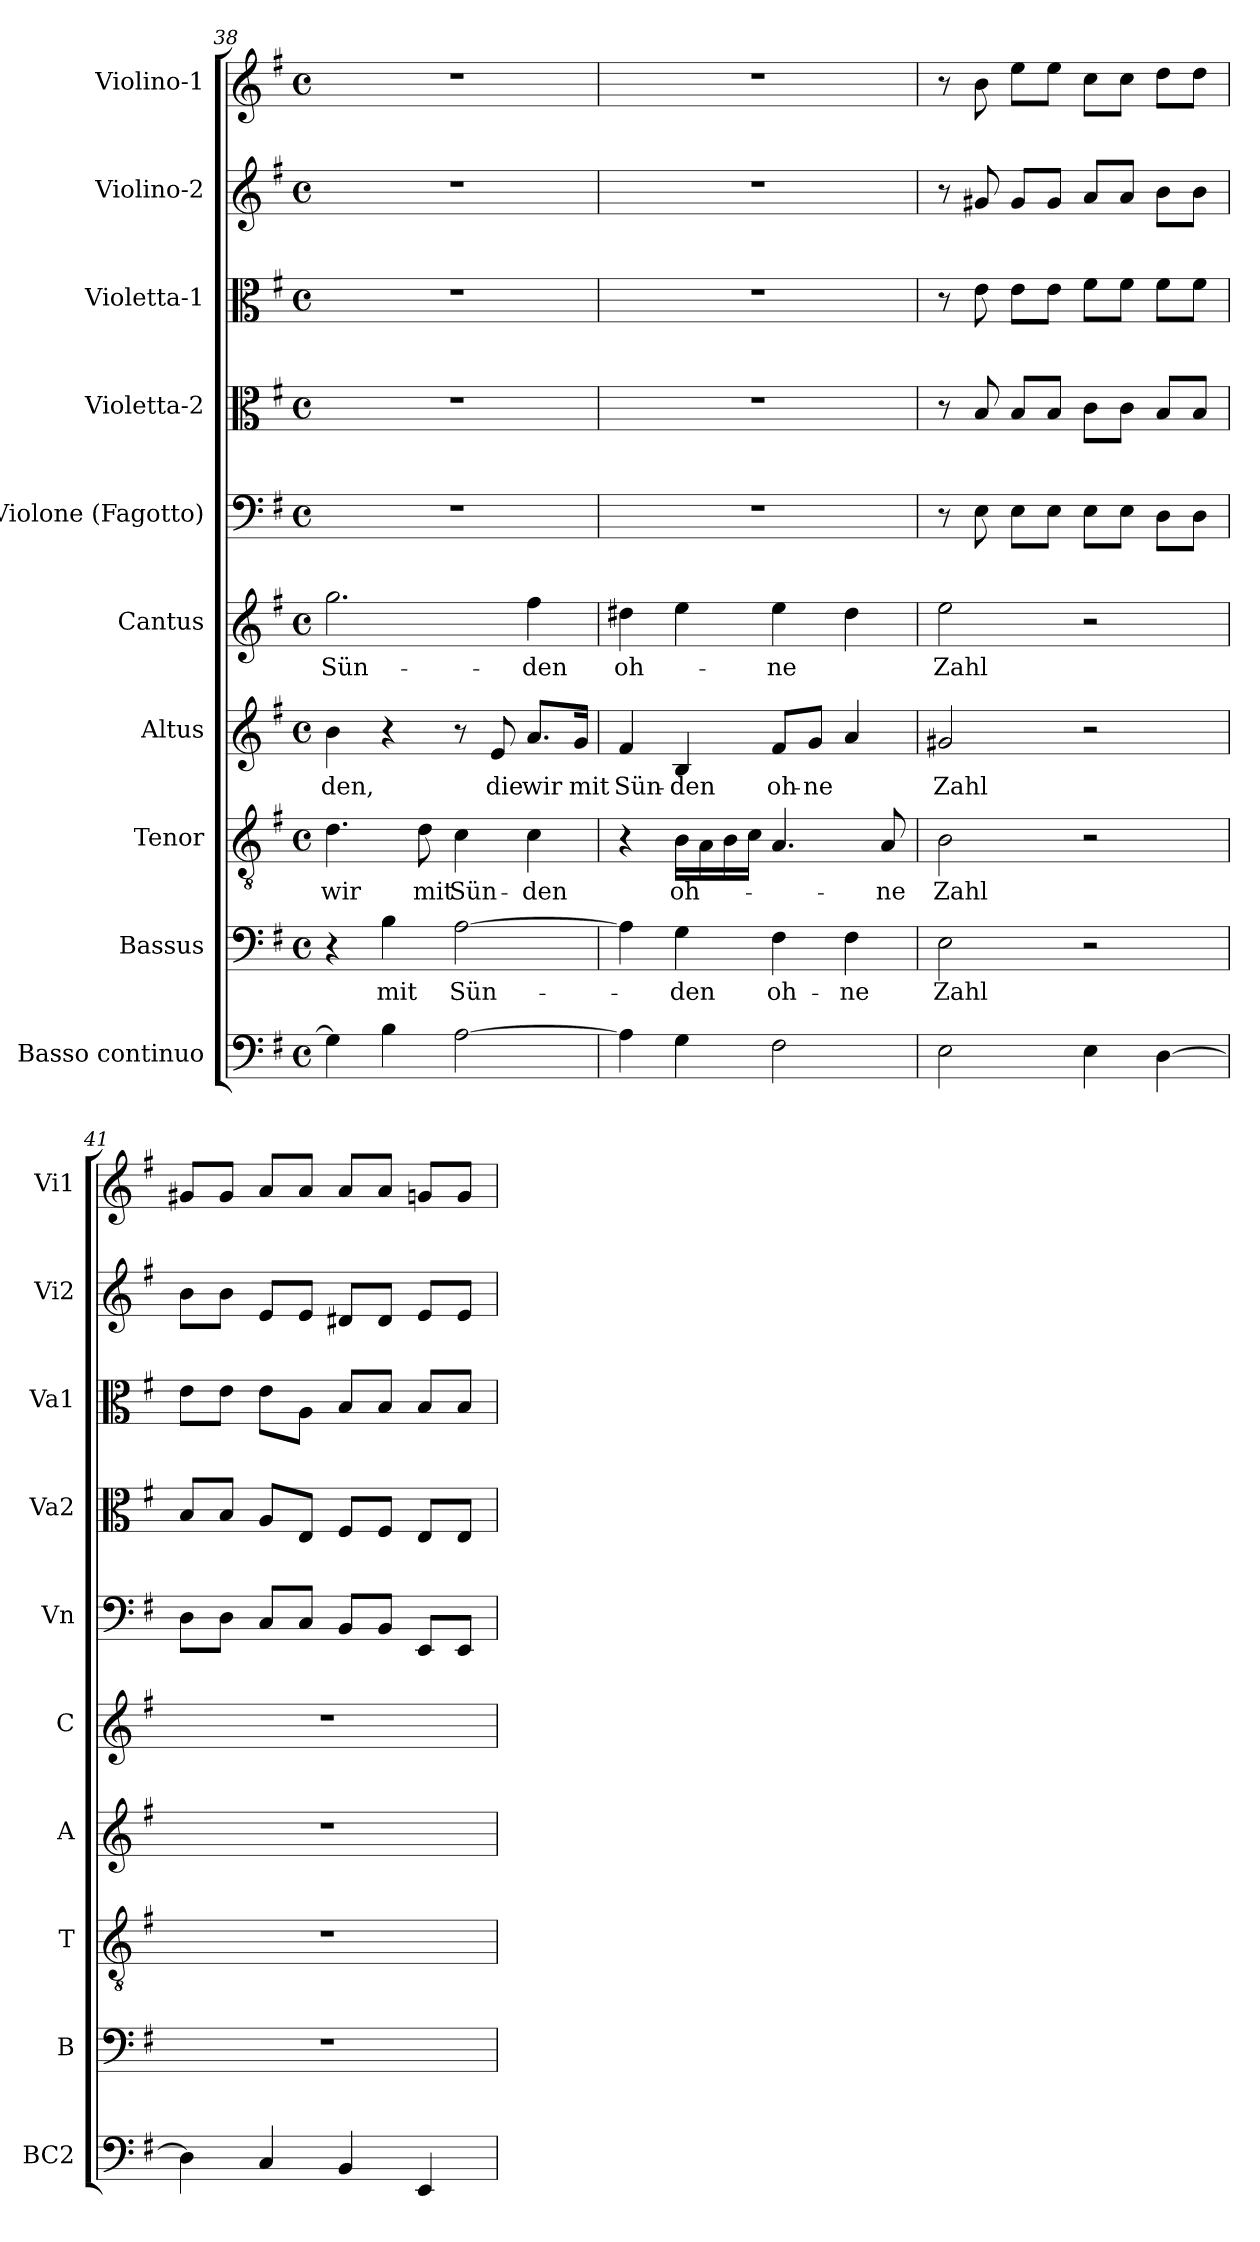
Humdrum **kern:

**kern	**kern	**text	**kern	**text	**kern	**text	**kern	**text	**kern	**kern	**kern	**kern	**kern
*part10	*part9	*part9	*part8	*part8	*part7	*part7	*part6	*part6	*part5	*part4	*part3	*part2	*part1
*staff10	*staff9	*staff9	*staff8	*staff8	*staff7	*staff7	*staff6	*staff6	*staff5	*staff4	*staff3	*staff2	*staff1
*I"Basso continuo	*I"Bassus	*	*I"Tenor	*	*I"Altus	*	*I"Cantus	*	*I"Violone (Fagotto)	*I"Violetta-2	*I"Violetta-1	*I"Violino-2	*I"Violino-1
*I'BC2	*I'B	*	*I'T	*	*I'A	*	*I'C	*	*I'Vn	*I'Va2	*I'Va1	*I'Vi2	*I'Vi1
*clefF4	*clefF4	*	*clefGv2	*	*clefG2	*	*clefG2	*	*clefF4	*clefC3	*clefC3	*clefG2	*clefG2
*k[f#]	*k[f#]	*	*k[f#]	*	*k[f#]	*	*k[f#]	*	*k[f#]	*k[f#]	*k[f#]	*k[f#]	*k[f#]
*G:	*G:	*	*G:	*	*G:	*	*G:	*	*G:	*G:	*G:	*G:	*G:
*M4/4	*M4/4	*	*M4/4	*	*M4/4	*	*M4/4	*	*M4/4	*M4/4	*M4/4	*M4/4	*M4/4
*met(c)	*met(c)	*	*met(c)	*	*met(c)	*	*met(c)	*	*met(c)	*met(c)	*met(c)	*met(c)	*met(c)
=38	=38	=38	=38	=38	=38	=38	=38	=38	=38	=38	=38	=38	=38
!	!	!	!	!LO:LY:b	!	!	!	!	!	!	!	!	!
!	!	!	!	!	!	!LO:LY:b	!	!	!	!	!	!	!
!	!	!	!	!	!	!	!	!LO:LY:b	!	!	!	!	!
4G\]	4r	.	4.d\	wir	4b\	-den,	2.gg\	Sün-	1r	1r	1r	1r	1r
!	!	!LO:LY:b	!	!	!	!	!	!	!	!	!	!	!
4B\	4B\	mit	.	.	4r	.	.	.	.	.	.	.	.
!	!	!	!	!LO:LY:b	!	!	!	!	!	!	!	!	!
.	.	.	8d\	mit	.	.	.	.	.	.	.	.	.
!	!	!LO:LY:b	!	!	!	!	!	!	!	!	!	!	!
!	!	!	!	!LO:LY:b	!	!	!	!	!	!	!	!	!
[>2A\	[>2A\	Sün-	4c\	Sün-	8r	.	.	.	.	.	.	.	.
!	!	!	!	!	!	!LO:LY:b	!	!	!	!	!	!	!
.	.	.	.	.	8e/	die	.	.	.	.	.	.	.
!	!	!	!	!LO:LY:b	!	!	!	!	!	!	!	!	!
!	!	!	!	!	!	!LO:LY:b	!	!	!	!	!	!	!
!	!	!	!	!	!	!	!	!LO:LY:b	!	!	!	!	!
.	.	.	4c\	-den	8.a/L	wir	4ff#\	-den	.	.	.	.	.
!	!	!	!	!	!	!LO:LY:b	!	!	!	!	!	!	!
.	.	.	.	.	16g/Jk	mit	.	.	.	.	.	.	.
=39	=39	=39	=39	=39	=39	=39	=39	=39	=39	=39	=39	=39	=39
!	!	!	!	!	!	!LO:LY:b	!	!	!	!	!	!	!
!	!	!	!	!	!	!	!	!LO:LY:b	!	!	!	!	!
4A\]	4A\]	.	4r	.	4f#/	Sün-	4dd#X\	oh-	1r	1r	1r	1r	1r
!	!	!LO:LY:b	!	!	!	!	!	!	!	!	!	!	!
!	!	!	!	!LO:LY:b	!	!	!	!	!	!	!	!	!
!	!	!	!	!	!	!LO:LY:b	!	!	!	!	!	!	!
4G\	4G\	-den	16B\LL	oh-	4B/	-den	4ee\	.	.	.	.	.	.
.	.	.	16A\	.	.	.	.	.	.	.	.	.	.
.	.	.	16B\	.	.	.	.	.	.	.	.	.	.
.	.	.	16c\JJ	.	.	.	.	.	.	.	.	.	.
!	!	!LO:LY:b	!	!	!	!	!	!	!	!	!	!	!
!	!	!	!	!	!	!LO:LY:b	!	!	!	!	!	!	!
!	!	!	!	!	!	!	!	!LO:LY:b	!	!	!	!	!
2F#\	4F#\	oh-	4.A/	.	8f#/L	oh-	4ee\	-ne	.	.	.	.	.
!	!	!	!	!	!	!LO:LY:b	!	!	!	!	!	!	!
.	.	.	.	.	8g/J	-ne	.	.	.	.	.	.	.
!	!	!LO:LY:b	!	!	!	!	!	!	!	!	!	!	!
.	4F#\	-ne	.	.	4a/	.	4dd#\	.	.	.	.	.	.
!	!	!	!	!LO:LY:b	!	!	!	!	!	!	!	!	!
.	.	.	8A/	-ne	.	.	.	.	.	.	.	.	.
=40	=40	=40	=40	=40	=40	=40	=40	=40	=40	=40	=40	=40	=40
!	!	!LO:LY:b	!	!	!	!	!	!	!	!	!	!	!
!	!	!	!	!LO:LY:b	!	!	!	!	!	!	!	!	!
!	!	!	!	!	!	!LO:LY:b	!	!	!	!	!	!	!
!	!	!	!	!	!	!	!	!LO:LY:b	!	!	!	!	!
2E\	2E\	Zahl	2B\	Zahl	2g#X/	Zahl	2ee\	Zahl	8r	8r	8r	8r	8r
.	.	.	.	.	.	.	.	.	8E\	8B/	8e\	8g#X/	8b\
.	.	.	.	.	.	.	.	.	8E\L	8B/L	8e\L	8g#/L	8ee\L
.	.	.	.	.	.	.	.	.	8E\J	8B/J	8e\J	8g#/J	8ee\J
4E\	2r	.	2r	.	2r	.	2r	.	8E\L	8c\L	8f#\L	8a/L	8cc\L
.	.	.	.	.	.	.	.	.	8E\J	8c\J	8f#\J	8a/J	8cc\J
[>4D\	.	.	.	.	.	.	.	.	8D\L	8B/L	8f#\L	8b\L	8dd\L
.	.	.	.	.	.	.	.	.	8D\J	8B/J	8f#\J	8b\J	8dd\J
=41	=41	=41	=41	=41	=41	=41	=41	=41	=41	=41	=41	=41	=41
4D\]	1r	.	1r	.	1r	.	1r	.	8D\L	8B/L	8e\L	8b\L	8g#X/L
.	.	.	.	.	.	.	.	.	8D\J	8B/J	8e\J	8b\J	8g#/J
4C/	.	.	.	.	.	.	.	.	8C/L	8A/L	8e\L	8e/L	8a/L
.	.	.	.	.	.	.	.	.	8C/J	8E/J	8A\J	8e/J	8a/J
4BB/	.	.	.	.	.	.	.	.	8BB/L	8F#/L	8B/L	8d#X/L	8a/L
.	.	.	.	.	.	.	.	.	8BB/J	8F#/J	8B/J	8d#/J	8a/J
4EE/	.	.	.	.	.	.	.	.	8EE/L	8E/L	8B/L	8e/L	8gn/L
.	.	.	.	.	.	.	.	.	8EE/J	8E/J	8B/J	8e/J	8g/J
=	=	=	=	=	=	=	=	=	=	=	=	=	=
*-	*-	*-	*-	*-	*-	*-	*-	*-	*-	*-	*-	*-	*-
